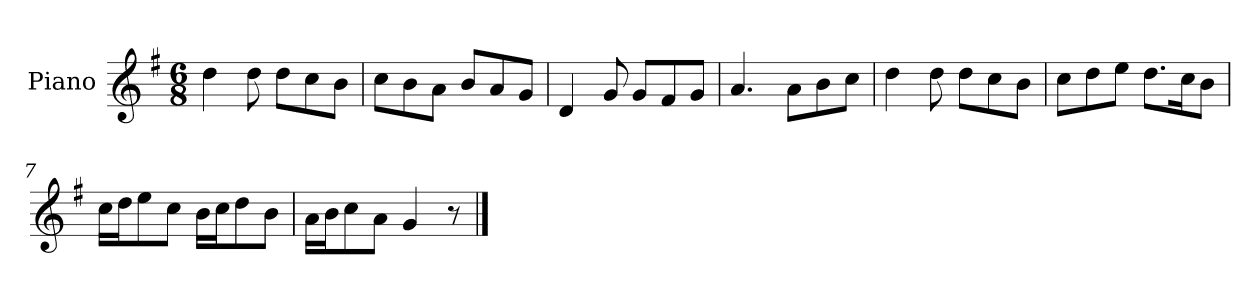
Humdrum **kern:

**kern
*part1
*staff1
*I"Piano
*I'Pno
*clefG2
*k[f#]
*G:
*M6/8
=1
4dd\
8dd\
8dd\L
8cc\
8b\J
=2
8cc\L
8b\
8a\J
8b/L
8a/
8g/J
=3
4d/
8g/
8g/L
8f#/
8g/J
=4
4.a/
8a\L
8b\
8cc\J
=5
4dd\
8dd\
8dd\L
8cc\
8b\J
=6
8cc\L
8dd\
8ee\J
8.dd\L
16cc\K
8b\J
=7
16cc\LL
16dd\J
8ee\
8cc\J
16b\LL
16cc\J
8dd\
8b\J
=8
16a\LL
16b\J
8cc\
8a\J
4g/
8r
==
*-
